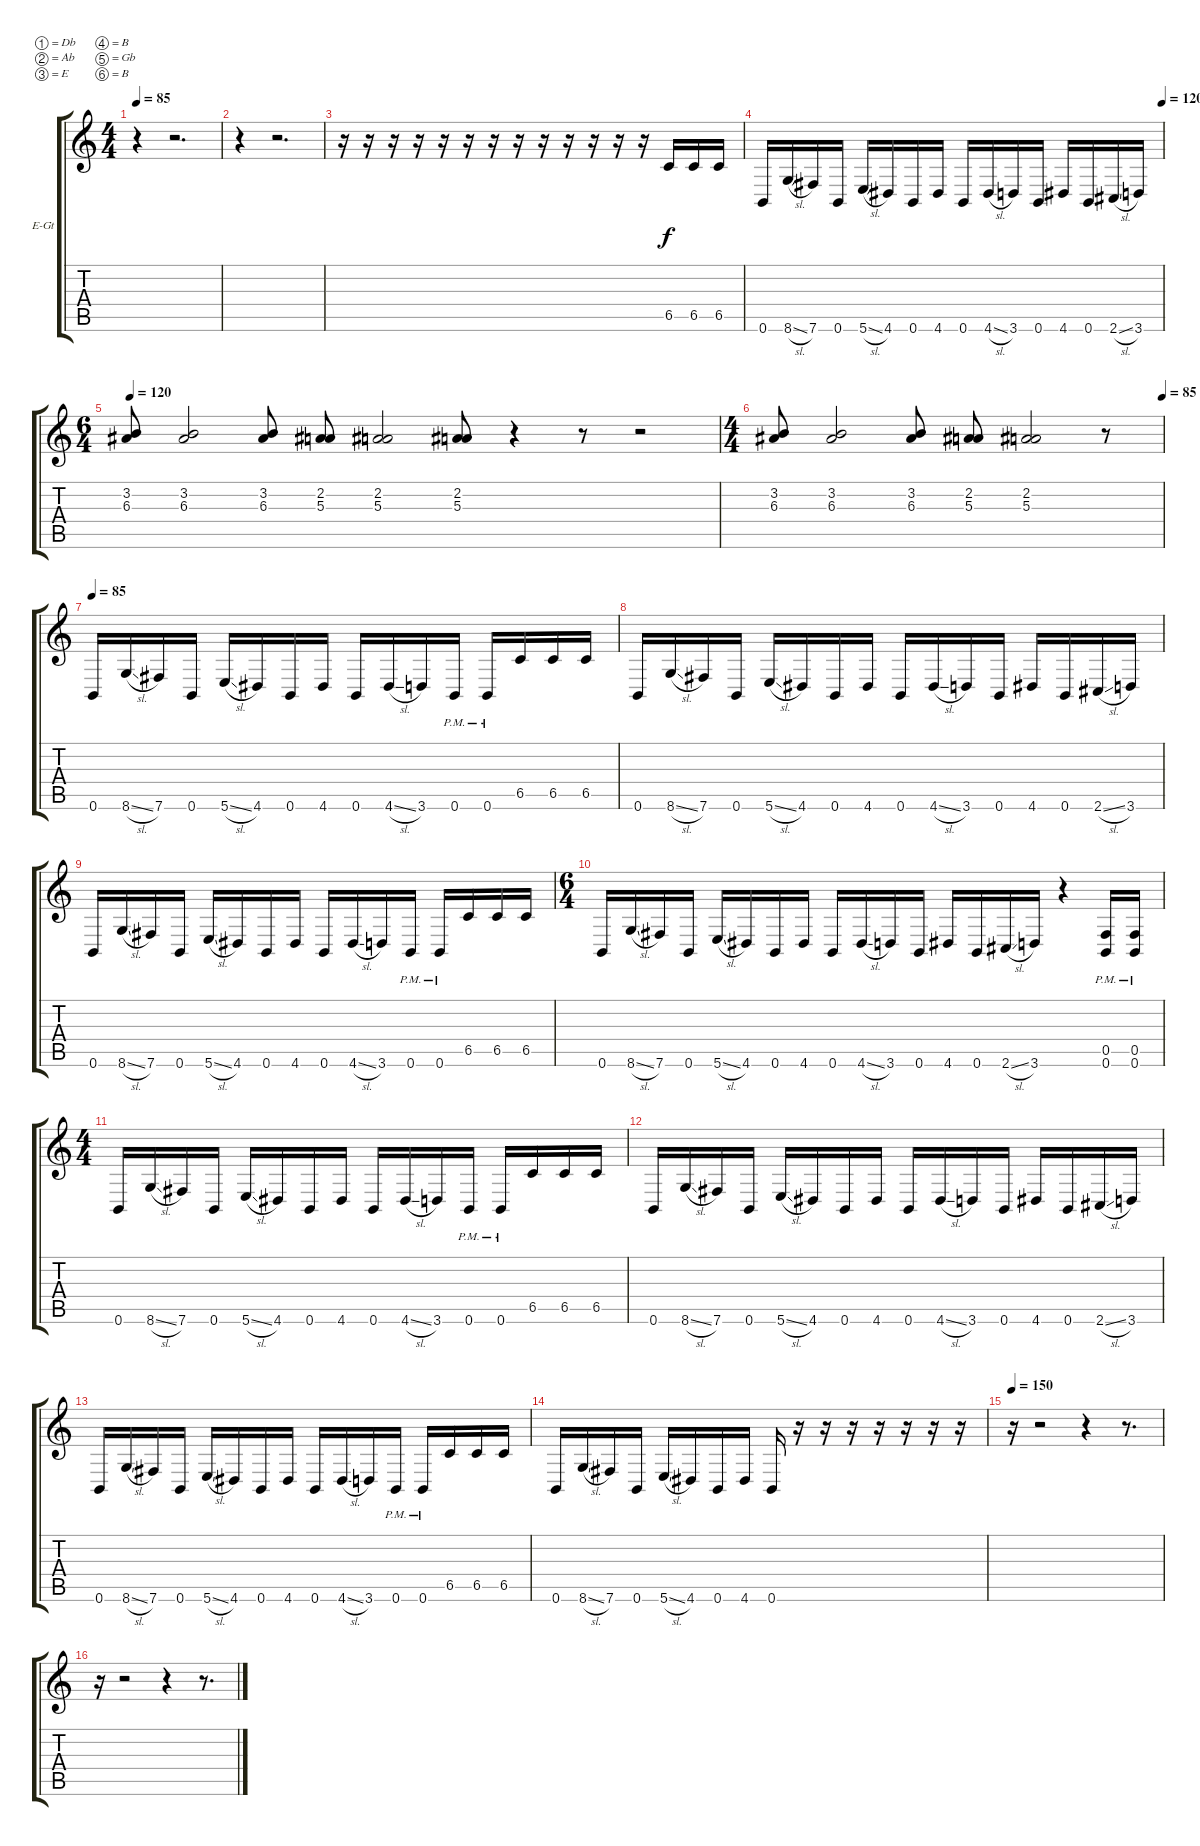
\bracketExtendMode groupsimilarinstruments
\firstSystemTrackNameOrientation horizontal
\otherSystemsTrackNameOrientation horizontal
\track ("Гитара" "E-Gt") {instrument distortionguitar}
\staff {score tabs}
\tuning (Db4 Ab3 E3 B2 Gb2 B1)
\ts (4 4)
\beaming (8 2 2 2 2)
\tempo 85
\clef g2
\ks c
r.4{dy f} r.2{d} |
r.4 r.2{d} |
r.16 r.16 r.16 r.16 r.16 r.16 r.16 r.16 r.16 r.16 r.16 r.16 r.16 6.5.16 6.5.16 6.5.16 |
\tempo (120 1)
0.6.16 8.6{sl}.16 7.6.16 0.6.16 5.6{sl}.16 4.6.16 0.6.16 4.6.16 0.6.16 4.6{sl}.16 3.6.16 0.6.16 4.6.16 0.6.16 2.6{sl}.16 3.6.16 |
\ts (6 4)
\tempo 120
(6.3 3.2).8 (6.3 3.2).2 (6.3 3.2).8 (5.3 2.2).8 (5.3 2.2).2 (5.3 2.2).8 r.4 r.8 r.2 |
\ts (4 4)
\tempo (85 1)
(6.3 3.2).8 (6.3 3.2).2 (6.3 3.2).8 (5.3 2.2).8 (5.3 2.2).2 r.8 |
\tempo 85
0.6.16 8.6{sl}.16 7.6.16 0.6.16 5.6{sl}.16 4.6.16 0.6.16 4.6.16 0.6.16 4.6{sl}.16 3.6.16 0.6{pm}.16 0.6{pm}.16 6.5.16 6.5.16 6.5.16 |
0.6.16 8.6{sl}.16 7.6.16 0.6.16 5.6{sl}.16 4.6.16 0.6.16 4.6.16 0.6.16 4.6{sl}.16 3.6.16 0.6.16 4.6.16 0.6.16 2.6{sl}.16 3.6.16 |
0.6.16 8.6{sl}.16 7.6.16 0.6.16 5.6{sl}.16 4.6.16 0.6.16 4.6.16 0.6.16 4.6{sl}.16 3.6.16 0.6{pm}.16 0.6{pm}.16 6.5.16 6.5.16 6.5.16 |
\ts (6 4)
0.6.16 8.6{sl}.16 7.6.16 0.6.16 5.6{sl}.16 4.6.16 0.6.16 4.6.16 0.6.16 4.6{sl}.16 3.6.16 0.6.16 4.6.16 0.6.16 2.6{sl}.16 3.6.16 r.4 (0.6{pm} 0.5).16 (0.6{pm} 0.5).16 |
\ts (4 4)
0.6.16 8.6{sl}.16 7.6.16 0.6.16 5.6{sl}.16 4.6.16 0.6.16 4.6.16 0.6.16 4.6{sl}.16 3.6.16 0.6{pm}.16 0.6{pm}.16 6.5.16 6.5.16 6.5.16 |
0.6.16 8.6{sl}.16 7.6.16 0.6.16 5.6{sl}.16 4.6.16 0.6.16 4.6.16 0.6.16 4.6{sl}.16 3.6.16 0.6.16 4.6.16 0.6.16 2.6{sl}.16 3.6.16 |
0.6.16 8.6{sl}.16 7.6.16 0.6.16 5.6{sl}.16 4.6.16 0.6.16 4.6.16 0.6.16 4.6{sl}.16 3.6.16 0.6{pm}.16 0.6{pm}.16 6.5.16 6.5.16 6.5.16 |
0.6.16 8.6{sl}.16 7.6.16 0.6.16 5.6{sl}.16 4.6.16 0.6.16 4.6.16 0.6.16 r.16 r.16 r.16 r.16 r.16 r.16 r.16 |
\tempo 150
r.16 r.2 r.4 r.8{d} |
r.16 r.2 r.4 r.8{d}
